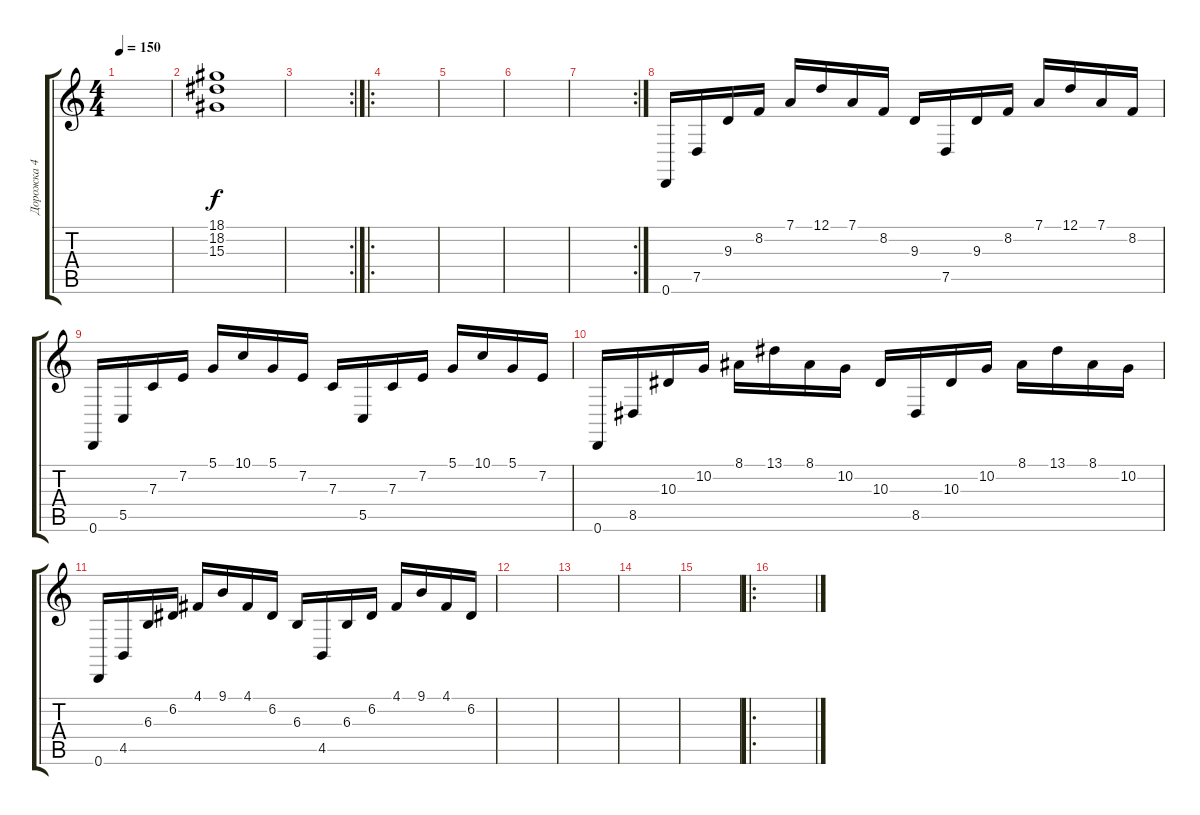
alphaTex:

\track ("Дорожка 4" "Дорожка 4") {instrument orchestralharp}
\staff {score tabs}
\tuning (D4 A3 F3 C3 G2 D2) {hide}
\ts (4 4)
\tempo 150
\clef g2
\ks c
|
(18.1 18.2 15.3).1 |
\rc 2
|
\ro
|
|
|
\rc 2
|
0.6.16{volume 3} 7.5.16{volume 16} 9.3.16 8.2.16 7.1.16 12.1.16 7.1.16{volume 3} 8.2.16 9.3.16 7.5.16 9.3.16 8.2.16 7.1.16 12.1.16 7.1.16 8.2.16 |
0.6.16 5.5.16{volume 16} 7.3.16 7.2.16 5.1.16 10.1.16 5.1.16{volume 3} 7.2.16 7.3.16 5.5.16 7.3.16 7.2.16 5.1.16 10.1.16 5.1.16 7.2.16 |
0.6.16 8.5.16{volume 16} 10.3.16 10.2.16 8.1.16 13.1.16 8.1.16{volume 3} 10.2.16 10.3.16 8.5.16 10.3.16 10.2.16 8.1.16 13.1.16 8.1.16 10.2.16 |
0.6.16 4.5.16{volume 16} 6.3.16 6.2.16 4.1.16 9.1.16 4.1.16{volume 3} 6.2.16 6.3.16 4.5.16 6.3.16 6.2.16 4.1.16 9.1.16 4.1.16 6.2.16 |
|
|
|
|
\ro
